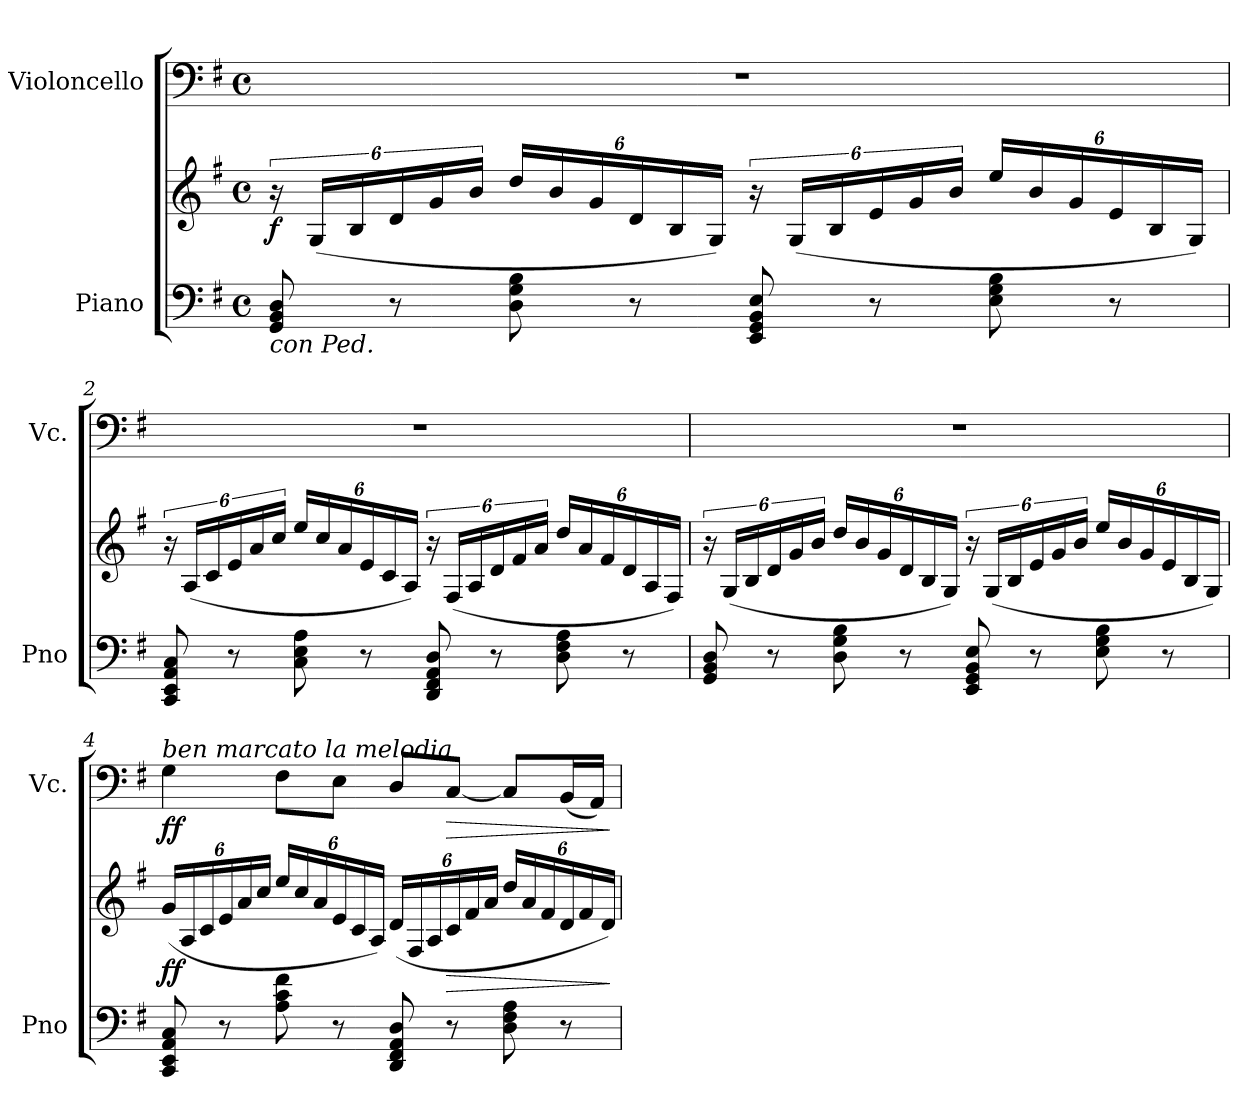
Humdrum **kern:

**kern	**kern	**dynam	**kern	**dynam
*part2	*part2	*part2	*part1	*part1
*staff3	*staff2	*staff2/3	*staff1	*staff1
*I"Piano	*	*	*I"Violoncello	*
*I'Pno	*	*	*I'Vc.	*
*clefF4	*clefG2	*	*clefF4	*
*k[f#]	*k[f#]	*	*k[f#]	*
*M4/4	*M4/4	*	*M4/4	*
*met(c)	*met(c)	*	*met(c)	*
*MM60	*MM60	*	*MM60	*
=1	=1	=1	=1	=1
!LO:TX:b:i:t=con Ped.	!	!	!	!
!	!	!LO:DY:b	!	!
8GG/ 8BB/ 8D/	24r	f	1r	.
.	(<24G/LL	.	.	.
.	24B/	.	.	.
*	*Xbrackettup	*	*	*
8r	24d/	.	.	.
.	24g/	.	.	.
.	24b/JJ	.	.	.
8D\ 8G\ 8B\	24dd/LL	.	.	.
.	24b/	.	.	.
.	24g/	.	.	.
8r	24d/	.	.	.
.	24B/	.	.	.
.	24G/JJ)	.	.	.
*	*brackettup	*	*	*
8EE/ 8GG/ 8BB/ 8E/	24r	.	.	.
.	(<24G/LL	.	.	.
.	24B/	.	.	.
*	*Xbrackettup	*	*	*
8r	24e/	.	.	.
.	24g/	.	.	.
.	24b/JJ	.	.	.
8E\ 8G\ 8B\	24ee/LL	.	.	.
.	24b/	.	.	.
.	24g/	.	.	.
8r	24e/	.	.	.
.	24B/	.	.	.
.	24G/JJ)	.	.	.
=2	=2	=2	=2	=2
*	*brackettup	*	*	*
8CC/ 8EE/ 8AA/ 8C/	24r	.	1r	.
.	(<24A/LL	.	.	.
.	24c/	.	.	.
*	*Xbrackettup	*	*	*
8r	24e/	.	.	.
.	24a/	.	.	.
.	24cc/JJ	.	.	.
8C\ 8E\ 8A\	24ee/LL	.	.	.
.	24cc/	.	.	.
.	24a/	.	.	.
8r	24e/	.	.	.
.	24c/	.	.	.
.	24A/JJ)	.	.	.
*	*brackettup	*	*	*
8DD/ 8FF#/ 8AA/ 8D/	24r	.	.	.
.	(<24F#/LL	.	.	.
.	24A/	.	.	.
*	*Xbrackettup	*	*	*
8r	24d/	.	.	.
.	24f#/	.	.	.
.	24a/JJ	.	.	.
8D\ 8F#\ 8A\	24dd/LL	.	.	.
.	24a/	.	.	.
.	24f#/	.	.	.
8r	24d/	.	.	.
.	24A/	.	.	.
.	24F#/JJ)	.	.	.
!!LO:LB:g=z
=3	=3	=3	=3	=3
*	*brackettup	*	*	*
8GG/ 8BB/ 8D/	24r	.	1r	.
.	(<24G/LL	.	.	.
.	24B/	.	.	.
*	*Xbrackettup	*	*	*
8r	24d/	.	.	.
.	24g/	.	.	.
.	24b/JJ	.	.	.
8D\ 8G\ 8B\	24dd/LL	.	.	.
.	24b/	.	.	.
.	24g/	.	.	.
8r	24d/	.	.	.
.	24B/	.	.	.
.	24G/JJ)	.	.	.
*	*brackettup	*	*	*
8EE/ 8GG/ 8BB/ 8E/	24r	.	.	.
.	(<24G/LL	.	.	.
.	24B/	.	.	.
*	*Xbrackettup	*	*	*
8r	24e/	.	.	.
.	24g/	.	.	.
.	24b/JJ	.	.	.
8E\ 8G\ 8B\	24ee/LL	.	.	.
.	24b/	.	.	.
.	24g/	.	.	.
8r	24e/	.	.	.
.	24B/	.	.	.
.	24G/JJ)	.	.	.
=4	=4	=4	=4	=4
!	!	!	!LO:TX:a:i:t=ben marcato la melodia	!
!	!	!LO:DY:b	!	!LO:DY:b
8CC/ 8EE/ 8AA/ 8C/	(<24g/LL	ff	4G\	ff
.	24A/	.	.	.
.	24c/	.	.	.
8r	24e/	.	.	.
.	24a/	.	.	.
.	24cc/JJ	.	.	.
8A\ 8c\ 8f#\	24ee/LL	.	8F#\L	.
.	24cc/	.	.	.
.	24a/	.	.	.
8r	24e/	.	8E\J	.
.	24c/	.	.	.
.	24A/JJ)	.	.	.
8DD/ 8FF#/ 8AA/ 8D/	(<24d/LL	.	8D/L	.
.	24F#/	.	.	.
.	24A/	.	.	.
!	!	!LO:HP:b	!	!LO:HP:b
8r	24c/	>	[8C/J	>
.	24f#/	.	.	.
.	24a/JJ	.	.	.
8D\ 8F#\ 8A\	24dd/LL	.	8C/L]	.
.	24a/	.	.	.
.	24f#/	.	.	.
8r	24d/	.	(<16BB/L	.
.	24f#/	.	.	.
.	.	.	16AA/JJ)	.
.	24d/JJ)	.	.	.
.	.	]	.	]
=	=	=	=	=
*-	*-	*-	*-	*-
